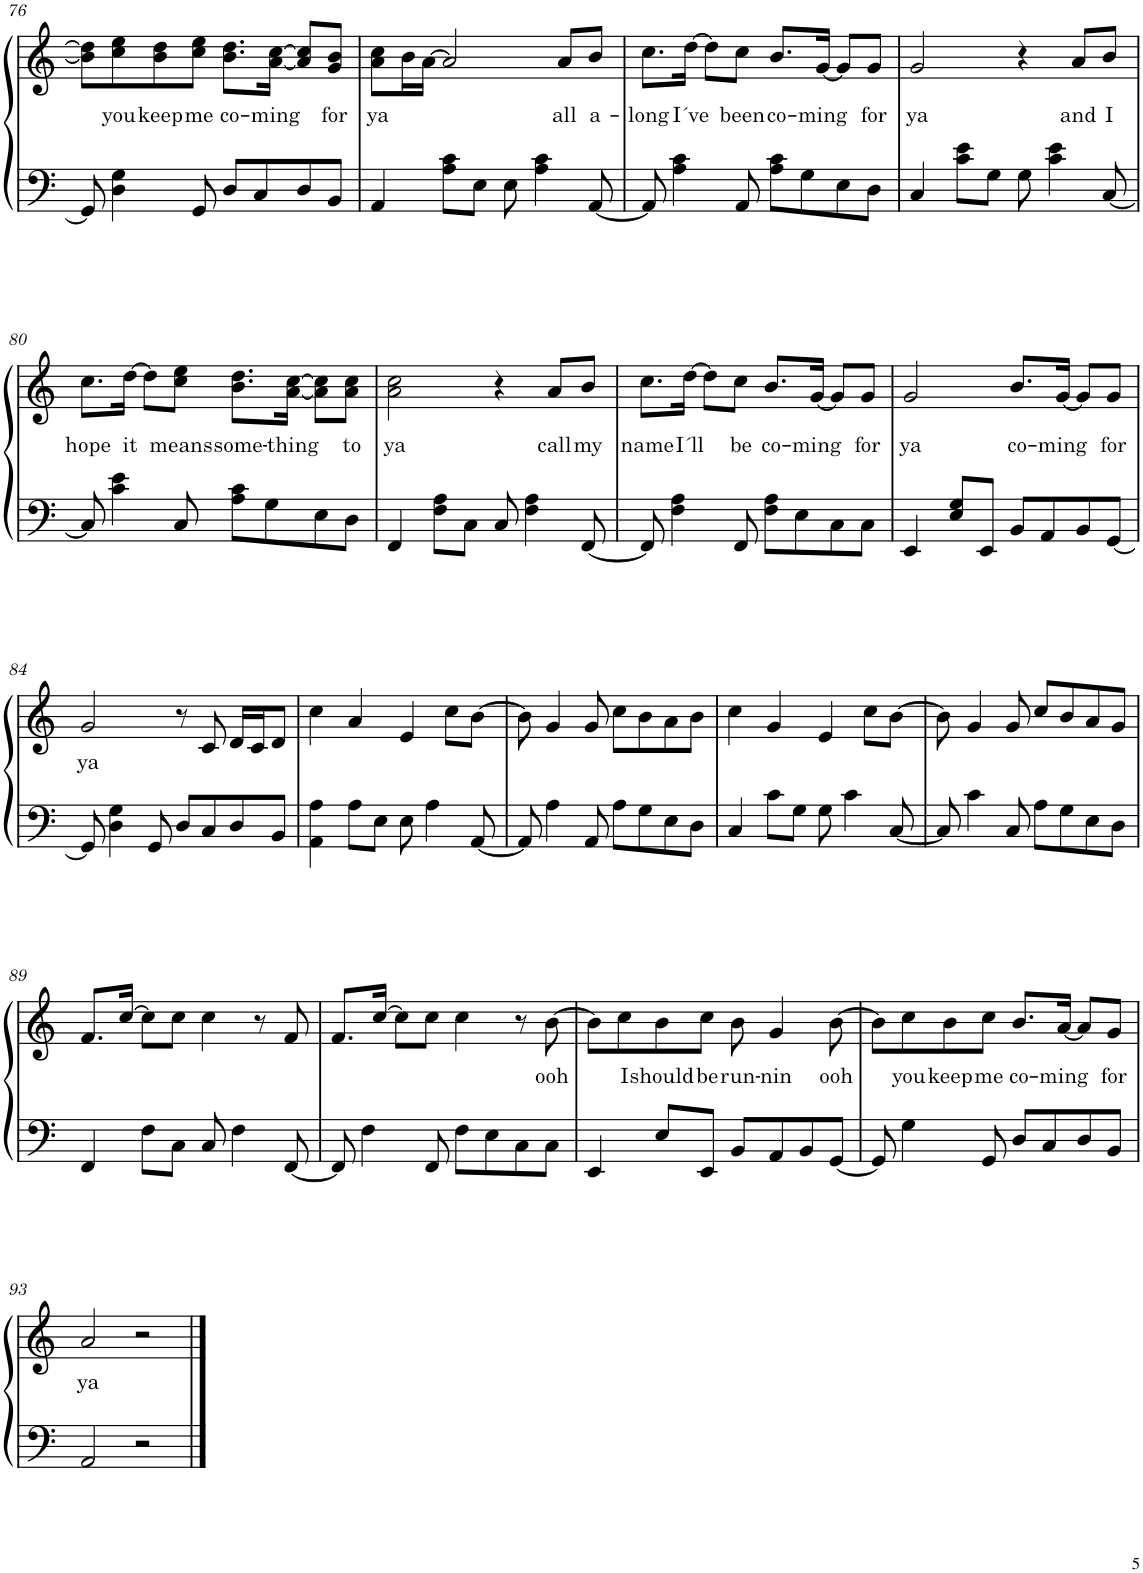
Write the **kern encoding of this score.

**kern	**kern	**text
*part1	*part1	*part1
*staff2	*staff1	*staff1
*I"Piano	*	*
*I'Pno.	*	*
!!LO:PB:g=z
*clefF4	*clefG2	*
*k[]	*k[]	*
*M4/4	*M4/4	*
=76	=76	=76
8GG/]	8b\] 8dd\]L	.
!	!	!LO:LY:b
4D\ 4G\	8cc\ 8ee\	you
!	!	!LO:LY:b
.	8b\ 8dd\	keep
!	!	!LO:LY:b
8GG/	8cc\ 8ee\J	me
!	!	!LO:LY:b
8D/L	8.b\ 8.dd\L	co-
8C/	.	.
!	!	!LO:LY:b
.	[16a\ [16cc\Jk	-ming
8D/	8a/] 8cc/]L	.
!	!	!LO:LY:b
8BB/J	8g/ 8b/J	for
=77	=77	=77
!	!	!LO:LY:b
4AA/	8a\ 8cc\L	ya
.	16b\L	.
.	[16a\JJ	.
8A\ 8c\L	2a/]	.
8E\J	.	.
8E\	.	.
4A\ 4c\	.	.
!	!	!LO:LY:b
.	8a/L	all
!	!	!LO:LY:b
[8AA/	8b/J	a-
=78	=78	=78
!	!	!LO:LY:b
8AA/]	8.cc\L	-long
4A\ 4c\	.	.
!	!	!LO:LY:b
.	[16dd\Jk	I´ve
.	8dd\L]	.
!	!	!LO:LY:b
8AA/	8cc\J	been
!	!	!LO:LY:b
8A\ 8c\L	8.b/L	co-
8G\	.	.
!	!	!LO:LY:b
.	[16g/Jk	-ming
8E\	8g/L]	.
!	!	!LO:LY:b
8D\J	8g/J	for
=79	=79	=79
!	!	!LO:LY:b
4C/	2g/	ya
8c\ 8e\L	.	.
8G\J	.	.
8G\	4r	.
4c\ 4e\	.	.
!	!	!LO:LY:b
.	8a/L	and
!	!	!LO:LY:b
[8C/	8b/J	I
!!LO:LB:g=z
=80	=80	=80
!	!	!LO:LY:b
8C/]	8.cc\L	hope
4c\ 4e\	.	.
!	!	!LO:LY:b
.	[16dd\Jk	it
.	8dd\L]	.
!	!	!LO:LY:b
8C/	8cc\ 8ee\J	means
!	!	!LO:LY:b
8A\ 8c\L	8.b\ 8.dd\L	some-
8G\	.	.
!	!	!LO:LY:b
.	[16a\ [16cc\Jk	-thing
8E\	8a\] 8cc\]L	.
!	!	!LO:LY:b
8D\J	8a\ 8cc\J	to
=81	=81	=81
!	!	!LO:LY:b
4FF/	2a\ 2cc\	ya
8F\ 8A\L	.	.
8C\J	.	.
8C/	4r	.
4F\ 4A\	.	.
!	!	!LO:LY:b
.	8a/L	call
!	!	!LO:LY:b
[8FF/	8b/J	my
=82	=82	=82
!	!	!LO:LY:b
8FF/]	8.cc\L	name
4F\ 4A\	.	.
!	!	!LO:LY:b
.	[16dd\Jk	I´ll
.	8dd\L]	.
!	!	!LO:LY:b
8FF/	8cc\J	be
!	!	!LO:LY:b
8F\ 8A\L	8.b/L	co-
8E\	.	.
!	!	!LO:LY:b
.	[16g/Jk	-ming
8C\	8g/L]	.
!	!	!LO:LY:b
8C\J	8g/J	for
=83	=83	=83
!	!	!LO:LY:b
4EE/	2g/	ya
8E/ 8G/L	.	.
8EE/J	.	.
!	!	!LO:LY:b
8BB/L	8.b/L	co-
8AA/	.	.
!	!	!LO:LY:b
.	[16g/Jk	-ming
8BB/	8g/L]	.
!	!	!LO:LY:b
[8GG/J	8g/J	for
!!LO:LB:g=z
=84	=84	=84
!	!	!LO:LY:b
8GG/]	2g/	ya
4D\ 4G\	.	.
8GG/	.	.
8D/L	8r	.
8C/	8c/	.
8D/	16d/LL	.
.	16c/J	.
8BB/J	8d/J	.
=85	=85	=85
4AA\ 4A\	4cc\	.
8A\L	4a/	.
8E\J	.	.
8E\	4e/	.
4A\	.	.
.	8cc\L	.
[8AA/	[8b\J	.
=86	=86	=86
8AA/]	8b\]	.
4A\	4g/	.
8AA/	8g/	.
8A\L	8cc\L	.
8G\	8b\	.
8E\	8a\	.
8D\J	8b\J	.
=87	=87	=87
4C/	4cc\	.
8c\L	4g/	.
8G\J	.	.
8G\	4e/	.
4c\	.	.
.	8cc\L	.
[8C/	[8b\J	.
=88	=88	=88
8C/]	8b\]	.
4c\	4g/	.
8C/	8g/	.
8A\L	8cc/L	.
8G\	8b/	.
8E\	8a/	.
8D\J	8g/J	.
!!LO:LB:g=z
=89	=89	=89
4FF/	8.f/L	.
.	[16cc/Jk	.
8F\L	8cc\L]	.
8C\J	8cc\J	.
8C/	4cc\	.
4F\	.	.
.	8r	.
[8FF/	8f/	.
=90	=90	=90
8FF/]	8.f/L	.
4F\	.	.
.	[16cc/Jk	.
.	8cc\L]	.
8FF/	8cc\J	.
8F\L	4cc\	.
8E\	.	.
8C\	8r	.
!	!	!LO:LY:b
8C\J	[8b\	ooh
=91	=91	=91
4EE/	8b\L]	.
!	!	!LO:LY:b
.	8cc\	I
!	!	!LO:LY:b
8E/L	8b\	should
!	!	!LO:LY:b
8EE/J	8cc\J	be
!	!	!LO:LY:b
8BB/L	8b\	run-
!	!	!LO:LY:b
8AA/	4g/	-nin
8BB/	.	.
!	!	!LO:LY:b
[8GG/J	[8b\	ooh
=92	=92	=92
8GG/]	8b\L]	.
!	!	!LO:LY:b
4G\	8cc\	you
!	!	!LO:LY:b
.	8b\	keep
!	!	!LO:LY:b
8GG/	8cc\J	me
!	!	!LO:LY:b
8D/L	8.b/L	co-
8C/	.	.
!	!	!LO:LY:b
.	[16a/Jk	-ming
8D/	8a/L]	.
!	!	!LO:LY:b
8BB/J	8g/J	for
!!LO:LB:g=z
=93	=93	=93
!	!	!LO:LY:b
2AA/	2a/	ya
2r	2r	.
==	==	==
*-	*-	*-
